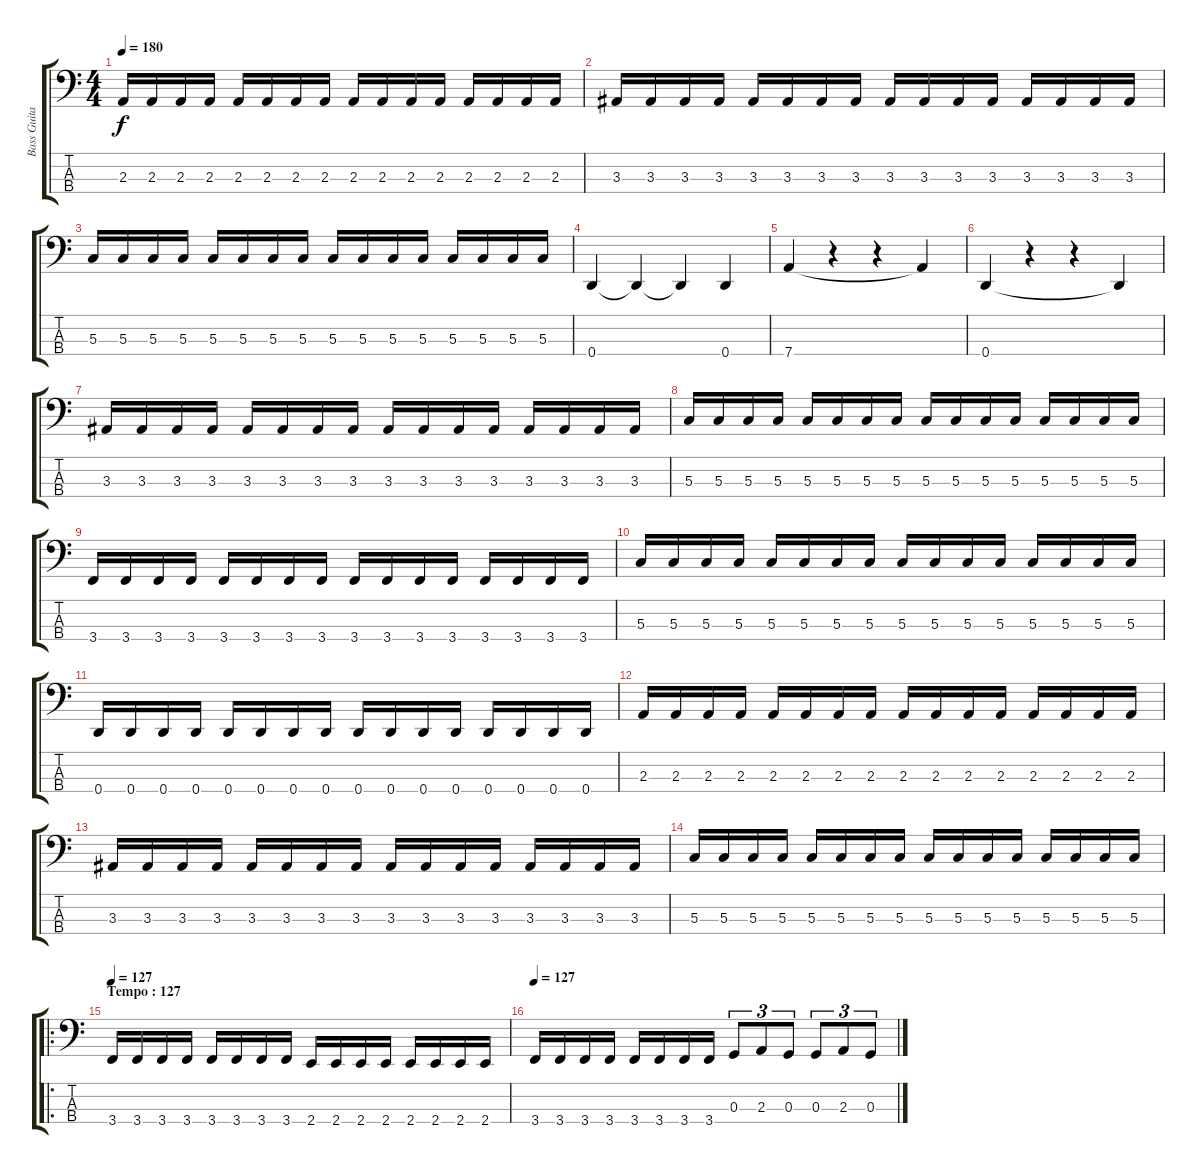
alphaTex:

\track ("Bass Guitar" "Bass Guita") {instrument electricbasspick}
\staff {score tabs}
\tuning (F2 C2 G1 D1) {hide}
\ts (4 4)
\tempo 180
\clef f4
\ks c
2.3.16{dy f} 2.3.16 2.3.16 2.3.16 2.3.16 2.3.16 2.3.16 2.3.16 2.3.16 2.3.16 2.3.16 2.3.16 2.3.16 2.3.16 2.3.16 2.3.16 |
3.3.16 3.3.16 3.3.16 3.3.16 3.3.16 3.3.16 3.3.16 3.3.16 3.3.16 3.3.16 3.3.16 3.3.16 3.3.16 3.3.16 3.3.16 3.3.16 |
5.3.16 5.3.16 5.3.16 5.3.16 5.3.16 5.3.16 5.3.16 5.3.16 5.3.16 5.3.16 5.3.16 5.3.16 5.3.16 5.3.16 5.3.16 5.3.16 |
0.4.4 0.4{t}.4 0.4{t}.4 0.4.4 |
7.4.4 r.4 r.4 7.4{t}.4 |
0.4.4 r.4 r.4 0.4{t}.4 |
3.3.16 3.3.16 3.3.16 3.3.16 3.3.16 3.3.16 3.3.16 3.3.16 3.3.16 3.3.16 3.3.16 3.3.16 3.3.16 3.3.16 3.3.16 3.3.16 |
5.3.16 5.3.16 5.3.16 5.3.16 5.3.16 5.3.16 5.3.16 5.3.16 5.3.16 5.3.16 5.3.16 5.3.16 5.3.16 5.3.16 5.3.16 5.3.16 |
3.4.16 3.4.16 3.4.16 3.4.16 3.4.16 3.4.16 3.4.16 3.4.16 3.4.16 3.4.16 3.4.16 3.4.16 3.4.16 3.4.16 3.4.16 3.4.16 |
5.3.16 5.3.16 5.3.16 5.3.16 5.3.16 5.3.16 5.3.16 5.3.16 5.3.16 5.3.16 5.3.16 5.3.16 5.3.16 5.3.16 5.3.16 5.3.16 |
0.4.16 0.4.16 0.4.16 0.4.16 0.4.16 0.4.16 0.4.16 0.4.16 0.4.16 0.4.16 0.4.16 0.4.16 0.4.16 0.4.16 0.4.16 0.4.16 |
2.3.16 2.3.16 2.3.16 2.3.16 2.3.16 2.3.16 2.3.16 2.3.16 2.3.16 2.3.16 2.3.16 2.3.16 2.3.16 2.3.16 2.3.16 2.3.16 |
3.3.16 3.3.16 3.3.16 3.3.16 3.3.16 3.3.16 3.3.16 3.3.16 3.3.16 3.3.16 3.3.16 3.3.16 3.3.16 3.3.16 3.3.16 3.3.16 |
5.3.16 5.3.16 5.3.16 5.3.16 5.3.16 5.3.16 5.3.16 5.3.16 5.3.16 5.3.16 5.3.16 5.3.16 5.3.16 5.3.16 5.3.16 5.3.16 |
\ro
\section ("" "Tempo : 127")
\tempo 127
3.4.16 3.4.16 3.4.16 3.4.16 3.4.16 3.4.16 3.4.16 3.4.16 2.4.16 2.4.16 2.4.16 2.4.16 2.4.16 2.4.16 2.4.16 2.4.16 |
\tempo 127
3.4.16 3.4.16 3.4.16 3.4.16 3.4.16 3.4.16 3.4.16 3.4.16 0.3.8{tu (3 2)} 2.3.8{tu (3 2)} 0.3.8{tu (3 2)} 0.3.8{tu (3 2)} 2.3.8{tu (3 2)} 0.3.8{tu (3 2)}
